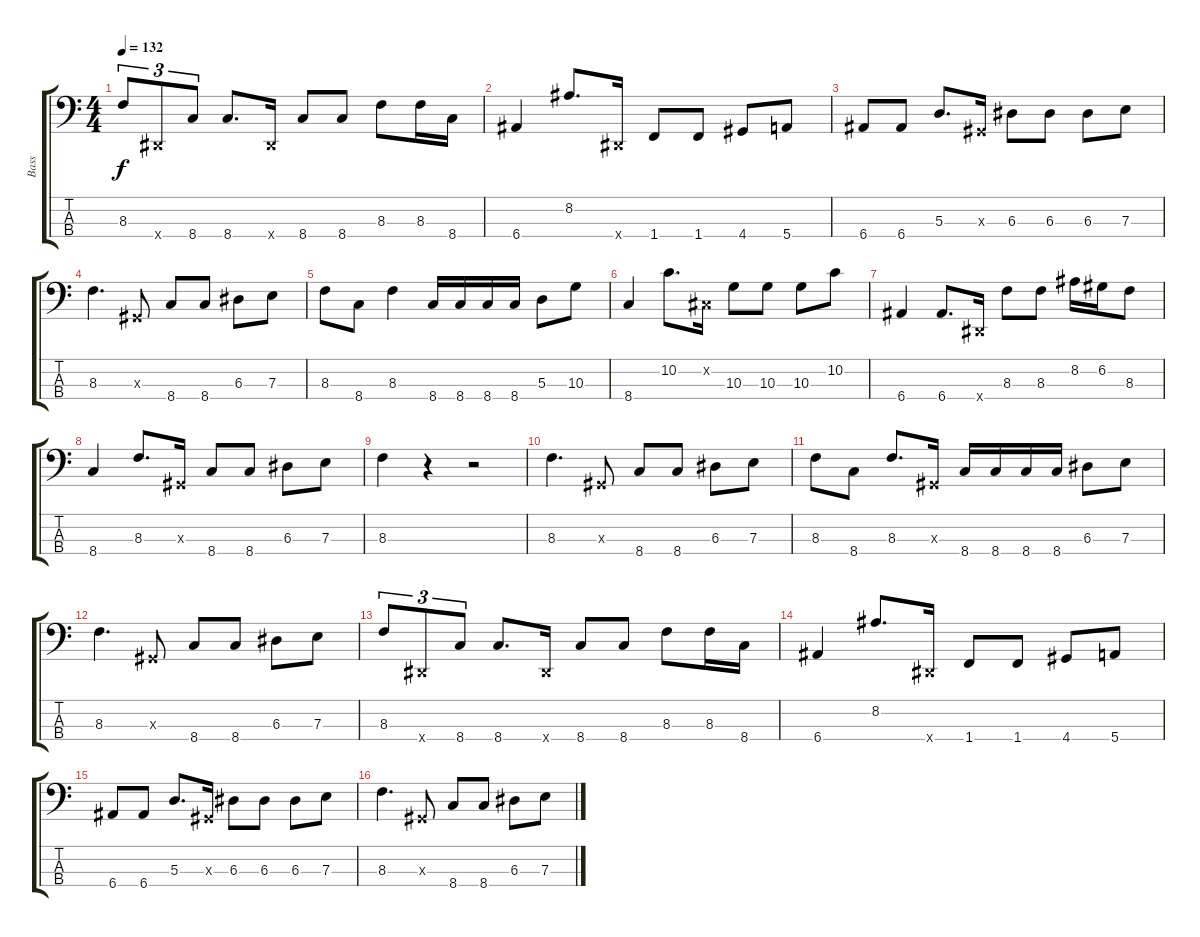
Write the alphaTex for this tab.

\track ("Bass" "Bass") {instrument electricbassfinger}
\staff {score tabs}
\tuning (G2 D2 A1 E1) {hide}
\ts (4 4)
\tempo 132
\clef f4
\ks c
8.3.8{tu (3 2) dy f} -1.4{x}.8{tu (3 2)} 8.4.8{tu (3 2)} 8.4.8{d} -1.4{x}.16 8.4.8 8.4.8 8.3.8 8.3.16 8.4.16 |
6.4.4 8.2.8{d} -1.4{x}.16 1.4.8 1.4.8 4.4.8 5.4.8 |
6.4.8 6.4.8 5.3.8{d} -1.3{x}.16 6.3.8 6.3.8 6.3.8 7.3.8 |
8.3.4{d} -1.3{x}.8 8.4.8 8.4.8 6.3.8 7.3.8 |
8.3.8 8.4.8 8.3.4 8.4.16 8.4.16 8.4.16 8.4.16 5.3.8 10.3.8 |
8.4.4 10.2.8{d} -1.2{x}.16 10.3.8 10.3.8 10.3.8 10.2.8 |
6.4.4 6.4.8{d} -1.4{x}.16 8.3.8 8.3.8 8.2.16 6.2.16 8.3.8 |
8.4.4 8.3.8{d} -1.3{x}.16 8.4.8 8.4.8 6.3.8 7.3.8 |
8.3.4 r.4 r.2 |
8.3.4{d} -1.3{x}.8 8.4.8 8.4.8 6.3.8 7.3.8 |
8.3.8 8.4.8 8.3.8{d} -1.3{x}.16 8.4.16 8.4.16 8.4.16 8.4.16 6.3.8 7.3.8 |
8.3.4{d} -1.3{x}.8 8.4.8 8.4.8 6.3.8 7.3.8 |
8.3.8{tu (3 2)} -1.4{x}.8{tu (3 2)} 8.4.8{tu (3 2)} 8.4.8{d} -1.4{x}.16 8.4.8 8.4.8 8.3.8 8.3.16 8.4.16 |
6.4.4 8.2.8{d} -1.4{x}.16 1.4.8 1.4.8 4.4.8 5.4.8 |
6.4.8 6.4.8 5.3.8{d} -1.3{x}.16 6.3.8 6.3.8 6.3.8 7.3.8 |
8.3.4{d} -1.3{x}.8 8.4.8 8.4.8 6.3.8 7.3.8
